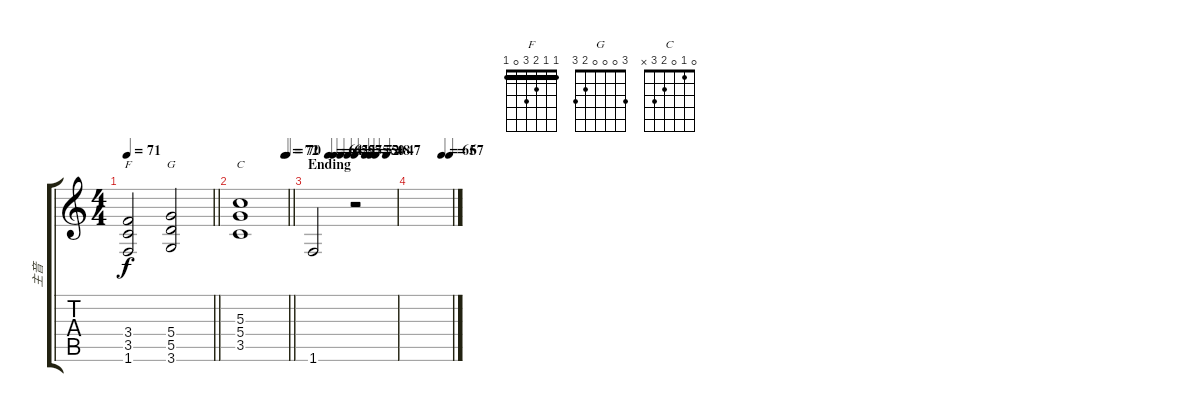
\track ("主音" "主音") {instrument distortionguitar}
\staff {score tabs}
\tuning (E4 B3 G3 D3 A2 E2) {hide}
\chord ("F" 1 1 2 3 0 1) {barre 1}
\chord ("G" 3 0 0 0 2 3)
\chord ("C" 0 1 0 2 3 x)
\ts (4 4)
\tempo 71
\clef g2
\barLineRight lightlight
\ks c
(3.4 3.5 1.6).2{ch "F" dy f} (5.4 5.5 3.6).2{ch "G"} |
\tempo (72 0.9479166666666666)
\tempo (70 0.9947916666666666)
\barLineRight lightlight
(5.3 5.4 3.5).1{ch "C"} |
\section ("" "Ending")
\tempo (64 0.19791666666666666)
\tempo (62 0.2604166666666667)
\tempo (59 0.34375)
\tempo (57 0.4270833333333333)
\tempo (55 0.5104166666666666)
\tempo (52 0.6354166666666666)
\tempo (50 0.6979166666666666)
\tempo (48 0.7604166666666666)
\tempo (47 0.8854166666666666)
1.6.2 r.2 |
\tempo (65 0.7604166666666666)
\tempo (67 0.9479166666666666)
